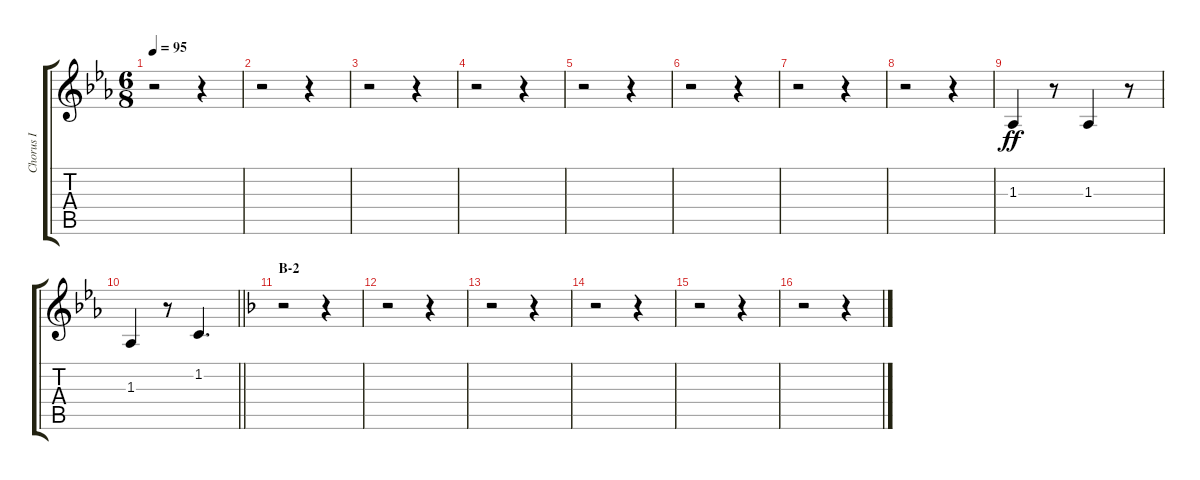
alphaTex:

\track ("Chorus I" "Chorus I") {instrument voiceoohs}
\staff {score tabs}
\tuning (E4 B3 G3 D3 A2 E2) {hide}
\ts (6 8)
\tempo 95
\clef g2
\ks eb
r.2{dy ff} r.4 |
r.2 r.4 |
r.2 r.4 |
r.2 r.4 |
r.2 r.4 |
r.2 r.4 |
r.2 r.4 |
r.2 r.4 |
1.3.4 r.8 1.3.4 r.8 |
\barLineRight lightlight
1.3.4 r.8 1.2.4{d} |
\section ("" "B-2")
\ks f
r.2 r.4 |
r.2 r.4 |
r.2 r.4 |
r.2 r.4 |
r.2 r.4 |
r.2 r.4
